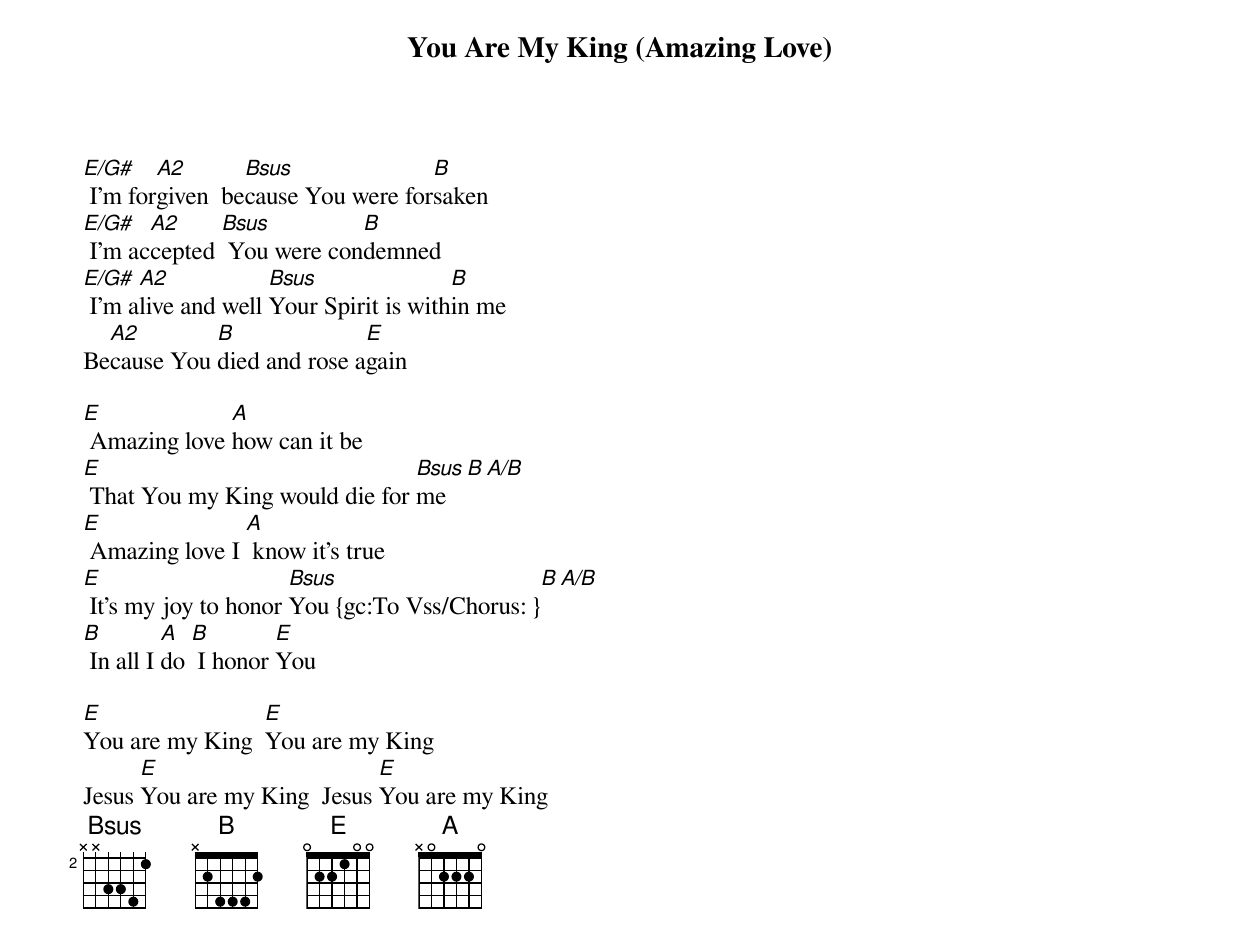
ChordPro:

{title: You Are My King (Amazing Love)}
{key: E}
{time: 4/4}
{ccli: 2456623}
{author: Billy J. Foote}
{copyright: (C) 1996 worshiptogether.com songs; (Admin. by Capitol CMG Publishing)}

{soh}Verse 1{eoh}
[E/G#] I'm for[A2]given  be[Bsus]cause You were for[B]saken
[E/G#] I'm ac[A2]cepted [Bsus] You were con[B]demned
[E/G#] I'm a[A2]live and well [Bsus]Your Spirit is with[B]in me
Be[A2]cause You [B]died and rose a[E]gain

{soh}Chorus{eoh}
[E] Amazing love [A]how can it be
[E] That You my King would die for [Bsus]me [B][A/B]
[E] Amazing love I [A] know it's true
[E] It's my joy to honor [Bsus]You {gc:To Vss/Chorus: }[B][A/B]
[B] In all I [A]do [B] I honor [E]You

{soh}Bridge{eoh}
[E]You are my King  [E]You are my King
Jesus [E]You are my King  Jesus [E]You are my King
